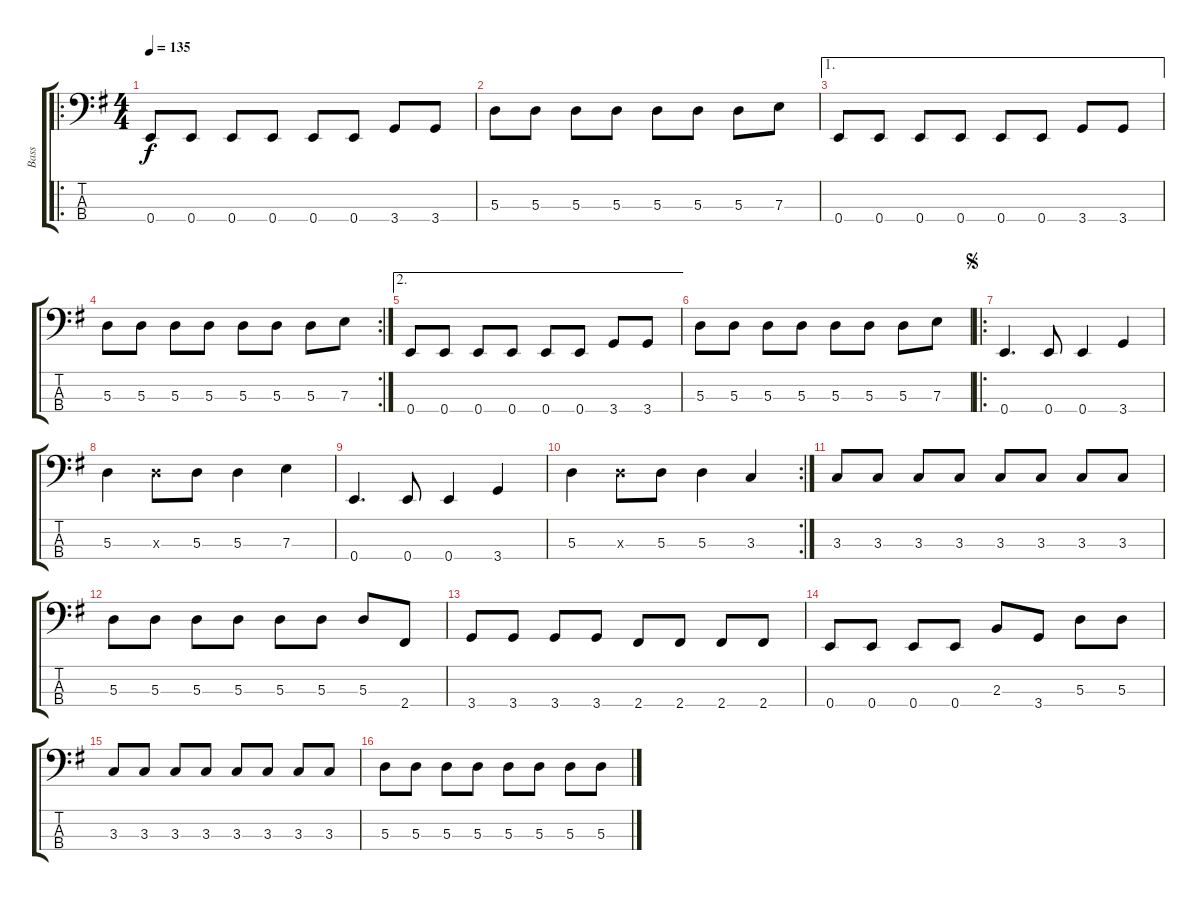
\track ("Bass" "Bass") {instrument electricbasspick}
\staff {score tabs}
\tuning (G2 D2 A1 E1) {hide}
\ro
\ts (4 4)
\tempo 135
\clef f4
\ks g
0.4.8{dy f instrument electricbasspick} 0.4.8 0.4.8 0.4.8 0.4.8 0.4.8 3.4.8 3.4.8 |
5.3.8 5.3.8 5.3.8 5.3.8 5.3.8 5.3.8 5.3.8 7.3.8 |
\ae 1
0.4.8 0.4.8 0.4.8 0.4.8 0.4.8 0.4.8 3.4.8 3.4.8 |
\rc 2
5.3.8 5.3.8 5.3.8 5.3.8 5.3.8 5.3.8 5.3.8 7.3.8 |
\ae 2
0.4.8 0.4.8 0.4.8 0.4.8 0.4.8 0.4.8 3.4.8 3.4.8 |
5.3.8 5.3.8 5.3.8 5.3.8 5.3.8 5.3.8 5.3.8 7.3.8 |
\ro
\jump segno
0.4.4{d} 0.4.8 0.4.4 3.4.4 |
5.3.4 5.3{x}.8 5.3.8 5.3.4 7.3.4 |
0.4.4{d} 0.4.8 0.4.4 3.4.4 |
\rc 2
5.3.4 5.3{x}.8 5.3.8 5.3.4 3.3.4 |
3.3.8 3.3.8 3.3.8 3.3.8 3.3.8 3.3.8 3.3.8 3.3.8 |
5.3.8 5.3.8 5.3.8 5.3.8 5.3.8 5.3.8 5.3.8 2.4.8 |
3.4.8 3.4.8 3.4.8 3.4.8 2.4.8 2.4.8 2.4.8 2.4.8 |
0.4.8 0.4.8 0.4.8 0.4.8 2.3.8 3.4.8 5.3.8 5.3.8 |
3.3.8 3.3.8 3.3.8 3.3.8 3.3.8 3.3.8 3.3.8 3.3.8 |
5.3.8 5.3.8 5.3.8 5.3.8 5.3.8 5.3.8 5.3.8 5.3.8
